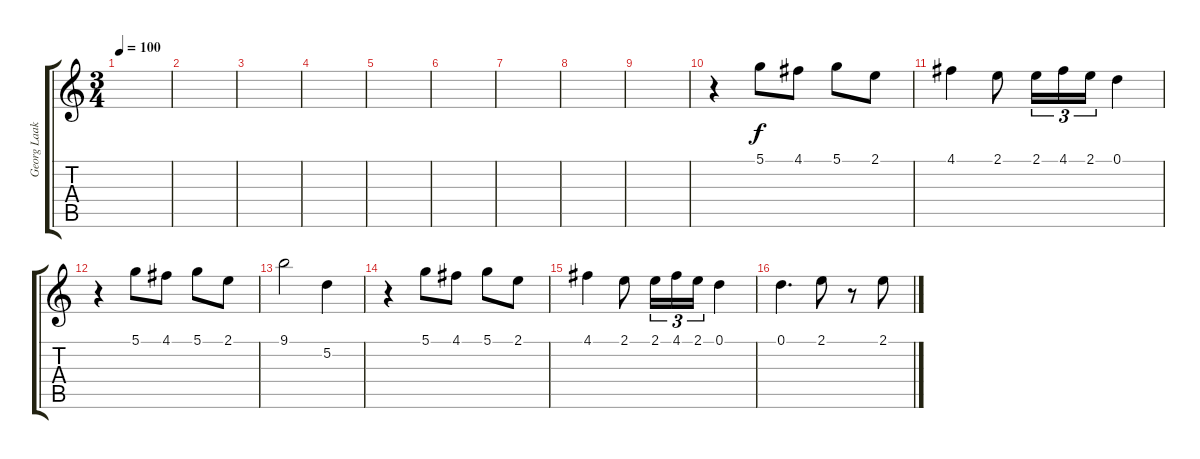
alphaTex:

\track ("Georg Laakso" "Georg Laak") {instrument acousticguitarsteel}
\staff {score tabs}
\tuning (D4 A3 F3 C3 G2 D2) {hide}
\ts (3 4)
\tempo 100
\clef g2
\ks c
|
|
|
|
|
|
|
|
|
r.4{instrument overdrivenguitar} 5.1.8 4.1.8 5.1.8 2.1.8 |
4.1.4 2.1.8 2.1.16{tu (3 2)} 4.1.16{tu (3 2)} 2.1.16{tu (3 2)} 0.1.4 |
r.4 5.1.8 4.1.8 5.1.8 2.1.8 |
9.1.2 5.2.4 |
r.4 5.1.8 4.1.8 5.1.8 2.1.8 |
4.1.4 2.1.8 2.1.16{tu (3 2)} 4.1.16{tu (3 2)} 2.1.16{tu (3 2)} 0.1.4 |
0.1.4{d} 2.1.8 r.8 2.1.8
